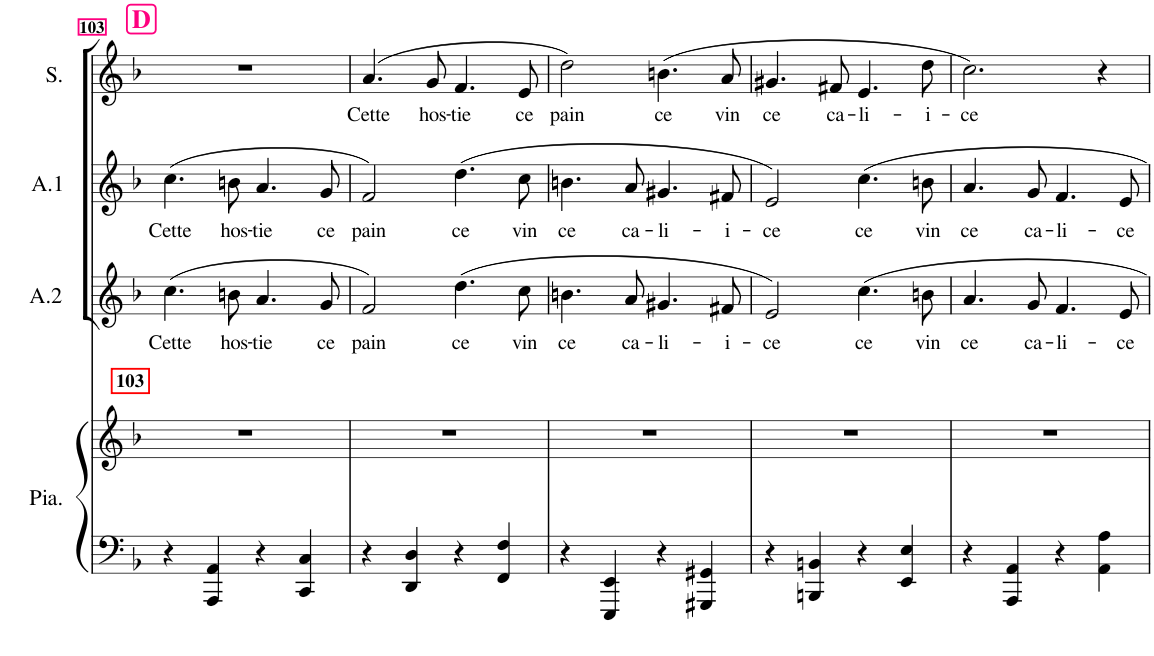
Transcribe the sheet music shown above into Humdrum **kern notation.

**kern	**kern	**text	**kern	**text	**kern	**text
*part4	*part3	*part3	*part2	*part2	*part1	*part1
*staff4	*staff3	*staff3	*staff2	*staff2	*staff1	*staff1
*I"Piano	*I"Alto 2	*	*I"Alto 1	*	*I"Soprano	*
*I'Pia.	*I'A.2	*	*I'A.1	*	*I'S.	*
!!LO:PB:g=z
*clefF4	*clefG2	*	*clefG2	*	*clefG2	*
*k[b-]	*k[b-]	*	*k[b-]	*	*k[b-]	*
*M2/2	*M2/2	*	*M2/2	*	*M2/2	*
*met(c|)	*met(c|)	*	*met(c|)	*	*met(c|)	*
=103	=103	=103	=103	=103	=103	=103
!	!	!LO:LY:b	!	!LO:LY:b	!	!
4r	(4.cc\	Cette	(4.cc\	Cette	1r	.
4AAA/ 4AA/	.	.	.	.	.	.
!	!	!LO:LY:b	!	!LO:LY:b	!	!
.	8bn\	hos-	8bn\	hos-	.	.
!	!	!LO:LY:b	!	!LO:LY:b	!	!
4r	4.a/	-tie	4.a/	-tie	.	.
4CC/ 4C/	.	.	.	.	.	.
!	!	!LO:LY:b	!	!LO:LY:b	!	!
.	8g/	ce	8g/	ce	.	.
=104	=104	=104	=104	=104	=104	=104
!	!	!LO:LY:b	!	!LO:LY:b	!	!LO:LY:b
4r	2f/)	pain	2f/)	pain	(>4.a/	Cette
4DD/ 4D/	.	.	.	.	.	.
!	!	!	!	!	!	!LO:LY:b
.	.	.	.	.	8g/	hos-
!	!	!LO:LY:b	!	!LO:LY:b	!	!LO:LY:b
4r	(4.dd\	ce	(4.dd\	ce	4.f/	-tie
4FF/ 4F/	.	.	.	.	.	.
!	!	!LO:LY:b	!	!LO:LY:b	!	!LO:LY:b
.	8cc\	vin	8cc\	vin	8e/	ce
=105	=105	=105	=105	=105	=105	=105
!	!	!LO:LY:b	!	!LO:LY:b	!	!LO:LY:b
4r	4.bn\	ce	4.bn\	ce	2dd\)	pain
4EEE/ 4EE/	.	.	.	.	.	.
!	!	!LO:LY:b	!	!LO:LY:b	!	!
.	8a/	ca-	8a/	ca-	.	.
!	!	!LO:LY:b	!	!LO:LY:b	!	!LO:LY:b
4r	4.g#X/	-li-	4.g#X/	-li-	(4.bn\	ce
4GGG#X/ 4GG#X/	.	.	.	.	.	.
!	!	!LO:LY:b	!	!LO:LY:b	!	!LO:LY:b
.	8f#X/	-i-	8f#X/	-i-	8a/	vin
=106	=106	=106	=106	=106	=106	=106
!	!	!LO:LY:b	!	!LO:LY:b	!	!LO:LY:b
4r	2e/)	-ce	2e/)	-ce	4.g#X/	ce
4BBBn/ 4BBn/	.	.	.	.	.	.
!	!	!	!	!	!	!LO:LY:b
.	.	.	.	.	8f#X/	ca-
!	!	!LO:LY:b	!	!LO:LY:b	!	!LO:LY:b
4r	4.cc\	ce	4.cc\	ce	4.e/	-li-
4EE/ 4E/	.	.	.	.	.	.
!	!	!LO:LY:b	!	!LO:LY:b	!	!LO:LY:b
.	8bn\	vin	8bn\	vin	8dd\	-i-
=107	=107	=107	=107	=107	=107	=107
!	!	!LO:LY:b	!	!LO:LY:b	!	!LO:LY:b
4r	4.a/	ce	4.a/	ce	2.cc\)	-ce
4AAA/ 4AA/	.	.	.	.	.	.
!	!	!LO:LY:b	!	!LO:LY:b	!	!
.	8g/	ca-	8g/	ca-	.	.
!	!	!LO:LY:b	!	!LO:LY:b	!	!
4r	4.f/	-li-	4.f/	-li-	.	.
4AA\ 4A\	.	.	.	.	4r	.
!	!	!LO:LY:b	!	!LO:LY:b	!	!
.	8e/	-ce	8e/	-ce	.	.
=	=	=	=	=	=	=
*-	*-	*-	*-	*-	*-	*-
